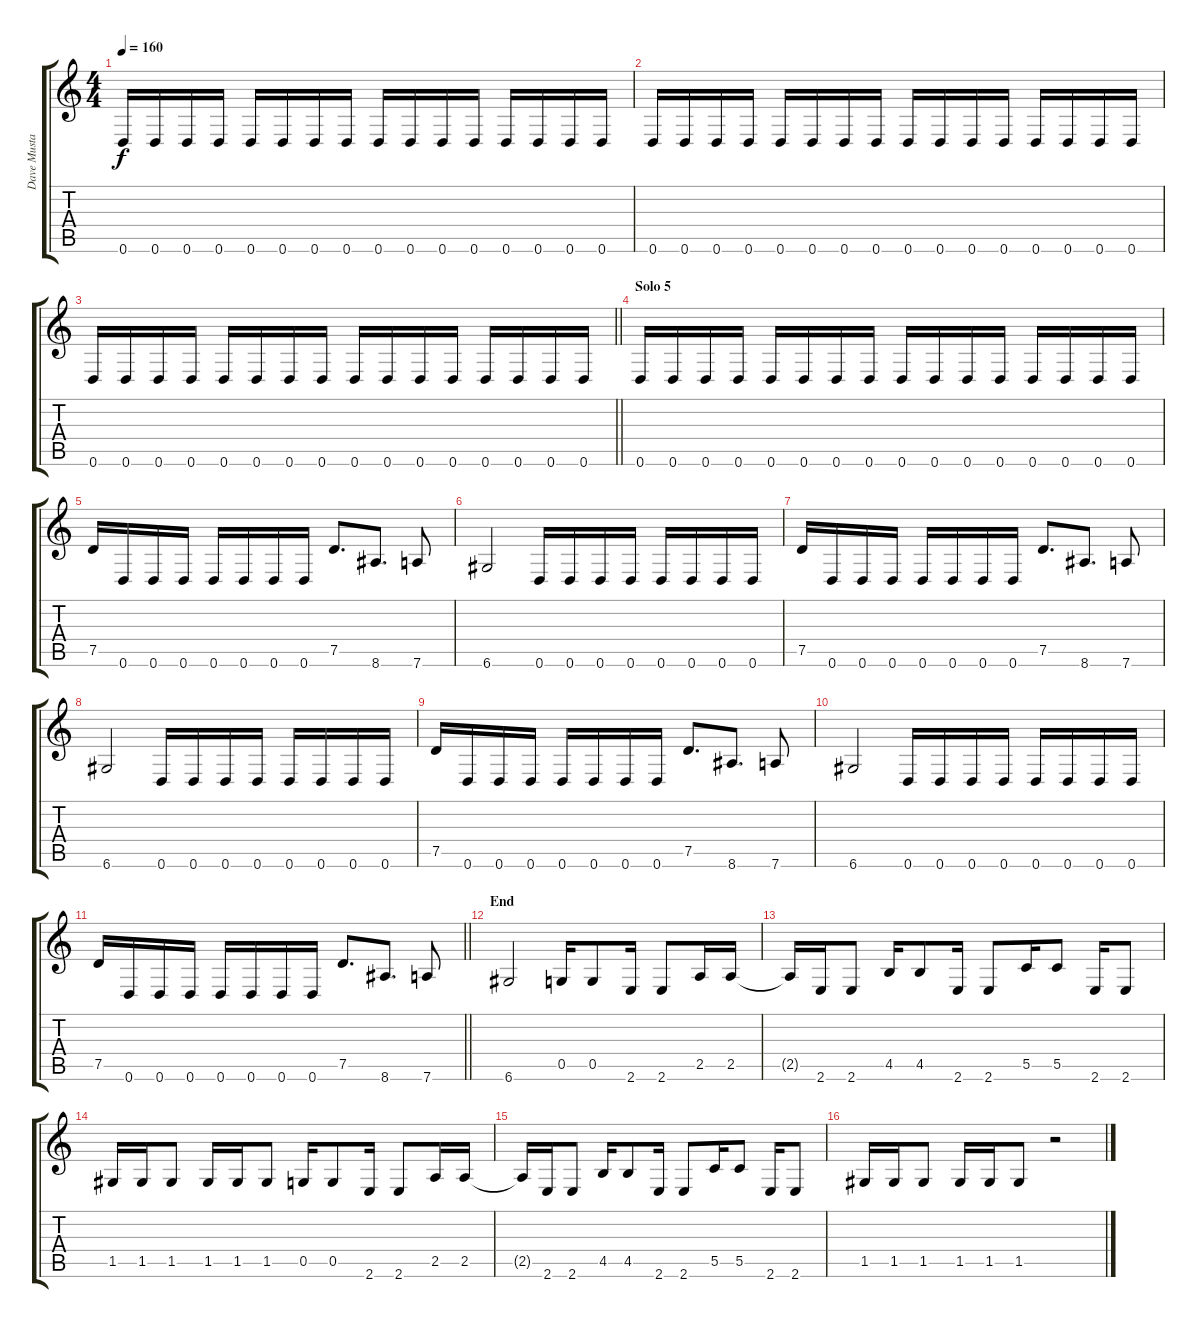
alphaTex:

\track ("Dave Mustaine" "Dave Musta") {instrument distortionguitar}
\staff {score tabs}
\tuning (D4 A3 F3 C3 G2 D2) {hide}
\ts (4 4)
\tempo 160
\clef g2
\ks c
0.6.16{dy f} 0.6.16 0.6.16 0.6.16 0.6.16 0.6.16 0.6.16 0.6.16 0.6.16 0.6.16 0.6.16 0.6.16 0.6.16 0.6.16 0.6.16 0.6.16 |
0.6.16 0.6.16 0.6.16 0.6.16 0.6.16 0.6.16 0.6.16 0.6.16 0.6.16 0.6.16 0.6.16 0.6.16 0.6.16 0.6.16 0.6.16 0.6.16 |
\barLineRight lightlight
0.6.16 0.6.16 0.6.16 0.6.16 0.6.16 0.6.16 0.6.16 0.6.16 0.6.16 0.6.16 0.6.16 0.6.16 0.6.16 0.6.16 0.6.16 0.6.16 |
\section ("" "Solo 5")
0.6.16 0.6.16 0.6.16 0.6.16 0.6.16 0.6.16 0.6.16 0.6.16 0.6.16 0.6.16 0.6.16 0.6.16 0.6.16 0.6.16 0.6.16 0.6.16 |
7.5.16 0.6.16 0.6.16 0.6.16 0.6.16 0.6.16 0.6.16 0.6.16 7.5.8{d} 8.6.8{d} 7.6.8 |
6.6.2 0.6.16 0.6.16 0.6.16 0.6.16 0.6.16 0.6.16 0.6.16 0.6.16 |
7.5.16 0.6.16 0.6.16 0.6.16 0.6.16 0.6.16 0.6.16 0.6.16 7.5.8{d} 8.6.8{d} 7.6.8 |
6.6.2 0.6.16 0.6.16 0.6.16 0.6.16 0.6.16 0.6.16 0.6.16 0.6.16 |
7.5.16 0.6.16 0.6.16 0.6.16 0.6.16 0.6.16 0.6.16 0.6.16 7.5.8{d} 8.6.8{d} 7.6.8 |
6.6.2 0.6.16 0.6.16 0.6.16 0.6.16 0.6.16 0.6.16 0.6.16 0.6.16 |
\barLineRight lightlight
7.5.16 0.6.16 0.6.16 0.6.16 0.6.16 0.6.16 0.6.16 0.6.16 7.5.8{d} 8.6.8{d} 7.6.8 |
\section ("" "End")
6.6.2 0.5.16 0.5.8 2.6.16 2.6.8 2.5.16 2.5.16 |
2.5{t}.16 2.6.16 2.6.8 4.5.16 4.5.8 2.6.16 2.6.8 5.5.16 5.5.8 2.6.16 2.6.8 |
1.5.16 1.5.16 1.5.8 1.5.16 1.5.16 1.5.8 0.5.16 0.5.8 2.6.16 2.6.8 2.5.16 2.5.16 |
2.5{t}.16 2.6.16 2.6.8 4.5.16 4.5.8 2.6.16 2.6.8 5.5.16 5.5.8 2.6.16 2.6.8 |
1.5.16 1.5.16 1.5.8 1.5.16 1.5.16 1.5.8 r.2
